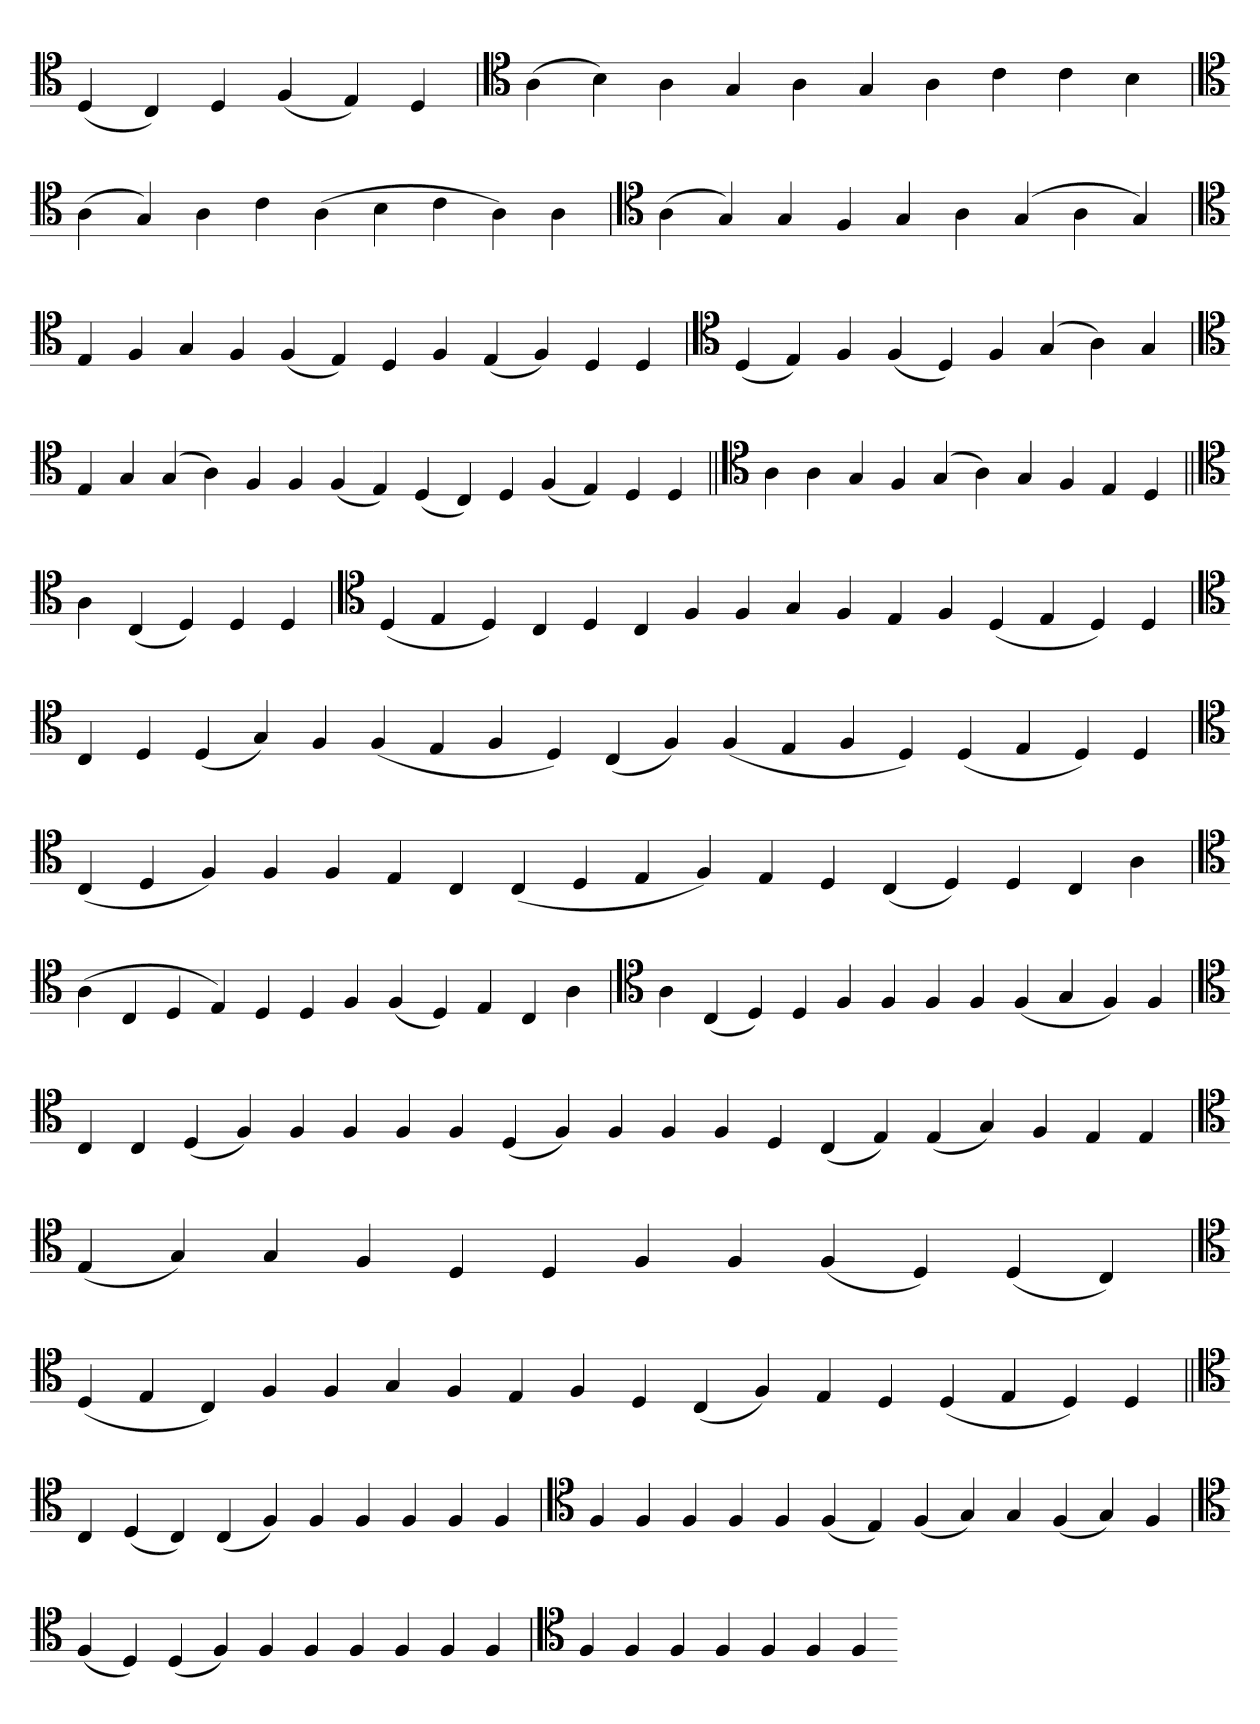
**kern
*part1
*staff1
*clefC4
=
(4D
4C)
4D
(4F
4E)
4D
=
*clefC4
(4A
4B)
4A
4G
4A
4G
4A
4c
4c
4B
=`
*clefC4
(4A
4G)
4A
4c
(4A
4B
4c
4A)
4A
='
*clefC4
(4A
4G)
4G
4F
4G
4A
(4G
4A
4G)
=`
*clefC4
4E
4F
4G
4F
(4F
4E)
4D
4F
(4E
4F)
4D
4D
=
*clefC4
(4D
4E)
4F
(4F
4D)
4F
(4G
4A)
4G
='
*clefC4
4E
4G
(4G
4A)
4F
4F
(4F
4E)
(4D
4C)
4D
(4F
4E)
4D
4D
=||
*clefC4
4A
4A
4G
4F
(4G
4A)
4G
4F
4E
4D
=||
*clefC4
4A
(4C
4D)
4D
4D
=`
*clefC4
(4D
4E
4D)
4C
4D
4C
4F
4F
4G
4F
4E
4F
(4D
4E
4D)
4D
='
*clefC4
4C
4D
(4D
4G)
4F
(4F
4E
4F
4D)
(4C
4F)
(4F
4E
4F
4D)
(4D
4E
4D)
4D
=`
*clefC4
(4C
4D
4F)
4F
4F
4E
4C
(4C
4D
4E
4F)
4E
4D
(4C
4D)
4D
4C
4A
=
*clefC4
(4A
4C
4D
4E)
4D
4D
4F
(4F
4D)
4E
4C
4A
=`
*clefC4
4A
(4C
4D)
4D
4F
4F
4F
4F
(4F
4G
4F)
4F
=
*clefC4
4C
4C
(4D
4F)
4F
4F
4F
4F
(4D
4F)
4F
4F
4F
4D
(4C
4E)
(4E
4G)
4F
4E
4E
='
*clefC4
(4E
4G)
4G
4F
4D
4D
4F
4F
(4F
4D)
(4D
4C)
=`
*clefC4
(4D
4E
4C)
4F
4F
4G
4F
4E
4F
4D
(4C
4F)
4E
4D
(4D
4E
4D)
4D
=||
*clefC4
4C
(4D
4C)
(4C
4F)
4F
4F
4F
4F
4F
=`
*clefC4
4F
4F
4F
4F
4F
(4F
4E)
(4F
4G)
4G
(4F
4G)
4F
=
*clefC4
(4F
4D)
(4D
4F)
4F
4F
4F
4F
4F
4F
=`
*clefC4
4F
4F
4F
4F
4F
4F
4F
=-
*-
